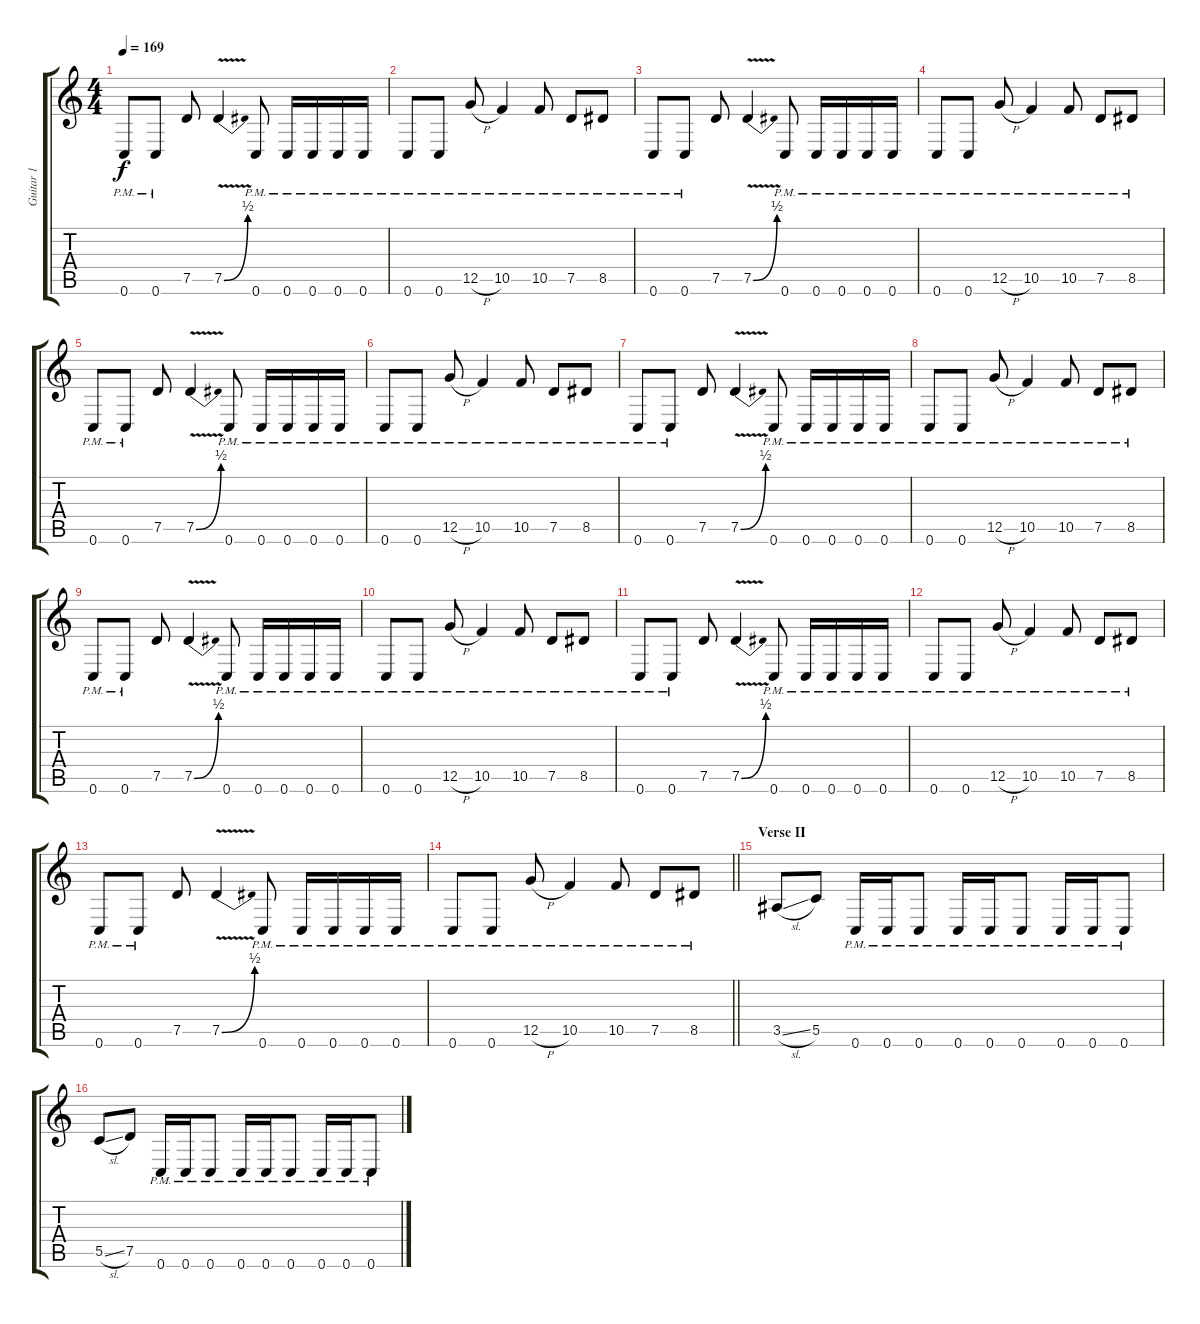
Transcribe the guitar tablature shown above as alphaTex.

\track ("Guitar 1" "Guitar 1") {instrument distortionguitar}
\staff {score tabs}
\tuning (D4 A3 F3 C3 G2 C2) {hide}
\ts (4 4)
\tempo 169
\clef g2
\ks c
0.6{pm}.8{dy f} 0.6{pm}.8 7.5.8 7.5{be (bend 0 0 60 2) v}.4 0.6{pm}.8 0.6{pm}.16 0.6{pm}.16 0.6{pm}.16 0.6{pm}.16 |
0.6{pm}.8 0.6{pm}.8 12.5{h pm}.8 10.5{pm}.4 10.5{pm}.8 7.5{pm}.8 8.5{pm}.8 |
0.6{pm}.8 0.6{pm}.8 7.5.8 7.5{be (bend 0 0 60 2) v}.4 0.6{pm}.8 0.6{pm}.16 0.6{pm}.16 0.6{pm}.16 0.6{pm}.16 |
0.6{pm}.8 0.6{pm}.8 12.5{h pm}.8 10.5{pm}.4 10.5{pm}.8 7.5{pm}.8 8.5{pm}.8 |
0.6{pm}.8 0.6{pm}.8 7.5.8 7.5{be (bend 0 0 60 2) v}.4 0.6{pm}.8 0.6{pm}.16 0.6{pm}.16 0.6{pm}.16 0.6{pm}.16 |
0.6{pm}.8 0.6{pm}.8 12.5{h pm}.8 10.5{pm}.4 10.5{pm}.8 7.5{pm}.8 8.5{pm}.8 |
0.6{pm}.8 0.6{pm}.8 7.5.8 7.5{be (bend 0 0 60 2) v}.4 0.6{pm}.8 0.6{pm}.16 0.6{pm}.16 0.6{pm}.16 0.6{pm}.16 |
0.6{pm}.8 0.6{pm}.8 12.5{h pm}.8 10.5{pm}.4 10.5{pm}.8 7.5{pm}.8 8.5{pm}.8 |
0.6{pm}.8 0.6{pm}.8 7.5.8 7.5{be (bend 0 0 60 2) v}.4 0.6{pm}.8 0.6{pm}.16 0.6{pm}.16 0.6{pm}.16 0.6{pm}.16 |
0.6{pm}.8 0.6{pm}.8 12.5{h pm}.8 10.5{pm}.4 10.5{pm}.8 7.5{pm}.8 8.5{pm}.8 |
0.6{pm}.8 0.6{pm}.8 7.5.8 7.5{be (bend 0 0 60 2) v}.4 0.6{pm}.8 0.6{pm}.16 0.6{pm}.16 0.6{pm}.16 0.6{pm}.16 |
0.6{pm}.8 0.6{pm}.8 12.5{h pm}.8 10.5{pm}.4 10.5{pm}.8 7.5{pm}.8 8.5{pm}.8 |
0.6{pm}.8 0.6{pm}.8 7.5.8 7.5{be (bend 0 0 60 2) v}.4 0.6{pm}.8 0.6{pm}.16 0.6{pm}.16 0.6{pm}.16 0.6{pm}.16 |
\barLineRight lightlight
0.6{pm}.8 0.6{pm}.8 12.5{h pm}.8 10.5{pm}.4 10.5{pm}.8 7.5{pm}.8 8.5{pm}.8 |
\section ("" "Verse II")
3.5{sl}.8 5.5.8 0.6{pm}.16 0.6{pm}.16 0.6{pm}.8 0.6{pm}.16 0.6{pm}.16 0.6{pm}.8 0.6{pm}.16 0.6{pm}.16 0.6{pm}.8 |
5.5{sl}.8 7.5.8 0.6{pm}.16 0.6{pm}.16 0.6{pm}.8 0.6{pm}.16 0.6{pm}.16 0.6{pm}.8 0.6{pm}.16 0.6{pm}.16 0.6{pm}.8
